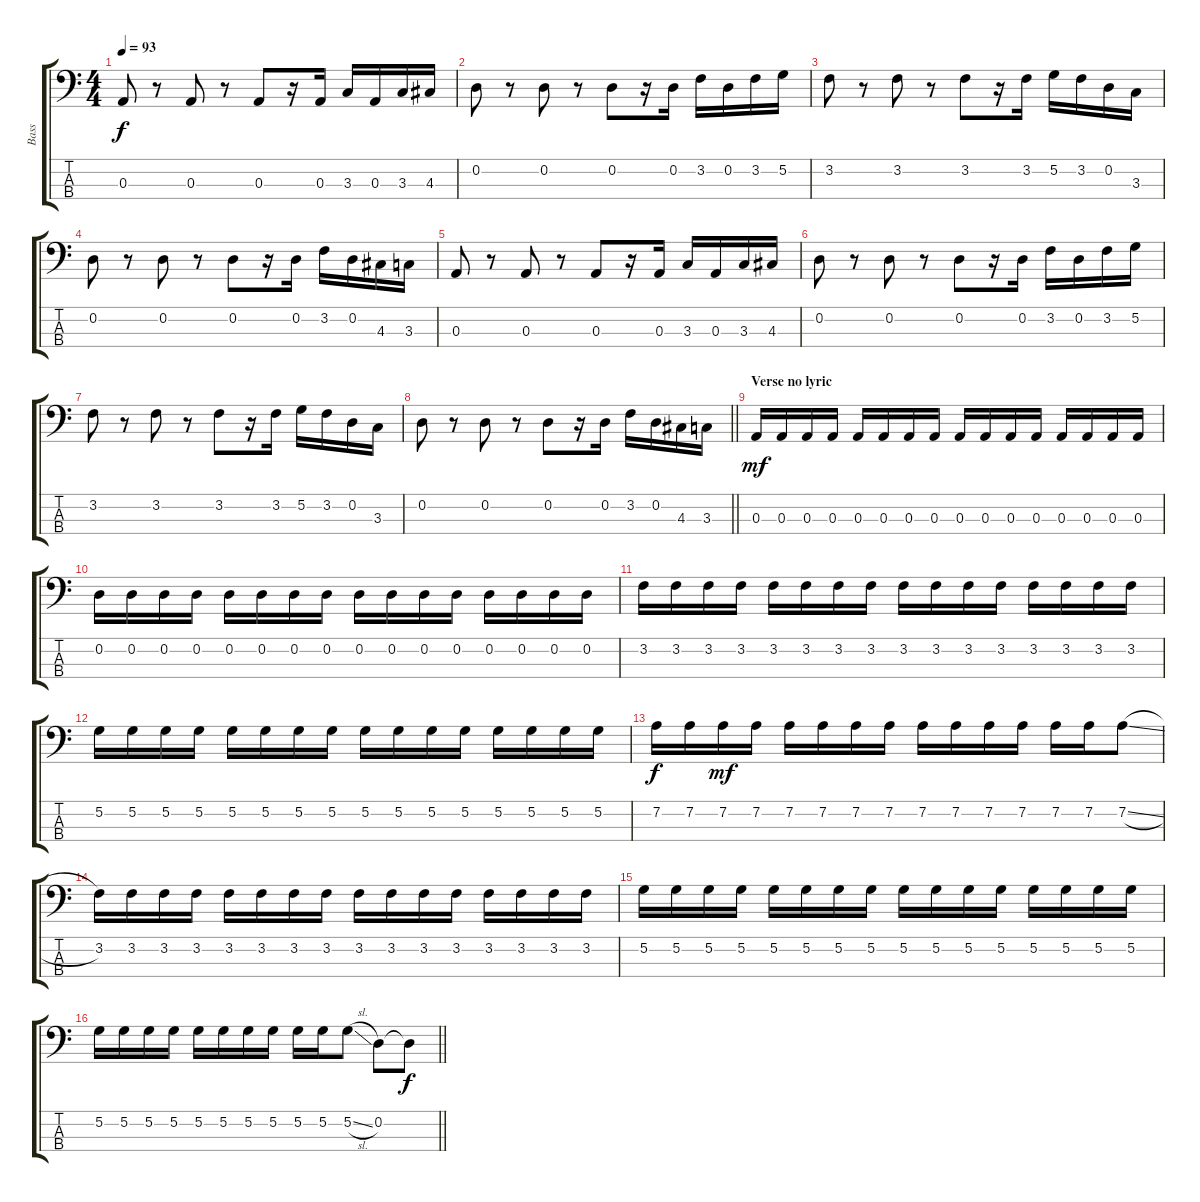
\track ("Bass" "Bass") {instrument electricbassfinger}
\staff {score tabs}
\tuning (G2 D2 A1 E1) {hide}
\ts (4 4)
\tempo 93
\clef f4
\ks c
0.3.8{dy f volume 6} r.8 0.3.8 r.8 0.3.8 r.16 0.3.16 3.3.16 0.3.16 3.3.16 4.3.16 |
0.2.8 r.8 0.2.8 r.8 0.2.8 r.16 0.2.16 3.2.16 0.2.16 3.2.16 5.2.16 |
3.2.8 r.8 3.2.8 r.8 3.2.8 r.16 3.2.16 5.2.16 3.2.16 0.2.16 3.3.16 |
0.2.8 r.8 0.2.8 r.8 0.2.8 r.16 0.2.16 3.2.16 0.2.16 4.3.16 3.3.16 |
0.3.8 r.8 0.3.8 r.8 0.3.8 r.16 0.3.16 3.3.16 0.3.16 3.3.16 4.3.16 |
0.2.8 r.8 0.2.8 r.8 0.2.8 r.16 0.2.16 3.2.16 0.2.16 3.2.16 5.2.16 |
3.2.8 r.8 3.2.8 r.8 3.2.8 r.16 3.2.16 5.2.16 3.2.16 0.2.16 3.3.16 |
\barLineRight lightlight
0.2.8 r.8 0.2.8 r.8 0.2.8 r.16 0.2.16 3.2.16 0.2.16 4.3.16 3.3.16 |
\section ("" "Verse no lyric")
0.3.16{dy mf instrument electricbassfinger} 0.3.16 0.3.16 0.3.16 0.3.16 0.3.16 0.3.16 0.3.16 0.3.16 0.3.16 0.3.16 0.3.16 0.3.16 0.3.16 0.3.16 0.3.16 |
0.2.16 0.2.16 0.2.16 0.2.16 0.2.16 0.2.16 0.2.16 0.2.16 0.2.16 0.2.16 0.2.16 0.2.16 0.2.16 0.2.16 0.2.16 0.2.16 |
3.2.16 3.2.16 3.2.16 3.2.16 3.2.16 3.2.16 3.2.16 3.2.16 3.2.16 3.2.16 3.2.16 3.2.16 3.2.16 3.2.16 3.2.16 3.2.16 |
5.2.16 5.2.16 5.2.16 5.2.16 5.2.16 5.2.16 5.2.16 5.2.16 5.2.16 5.2.16 5.2.16 5.2.16 5.2.16 5.2.16 5.2.16 5.2.16 |
7.2.16{dy f} 7.2.16 7.2.16{dy mf} 7.2.16 7.2.16 7.2.16 7.2.16 7.2.16 7.2.16 7.2.16 7.2.16 7.2.16 7.2.16 7.2.16 7.2{sl}.8 |
3.2.16 3.2.16 3.2.16 3.2.16 3.2.16 3.2.16 3.2.16 3.2.16 3.2.16 3.2.16 3.2.16 3.2.16 3.2.16 3.2.16 3.2.16 3.2.16 |
5.2.16 5.2.16 5.2.16 5.2.16 5.2.16 5.2.16 5.2.16 5.2.16 5.2.16 5.2.16 5.2.16 5.2.16 5.2.16 5.2.16 5.2.16 5.2.16 |
\barLineRight lightlight
5.2.16 5.2.16 5.2.16 5.2.16 5.2.16 5.2.16 5.2.16 5.2.16 5.2.16 5.2.16 5.2{sl}.8 0.2.8 0.2{t}.8{dy f}
